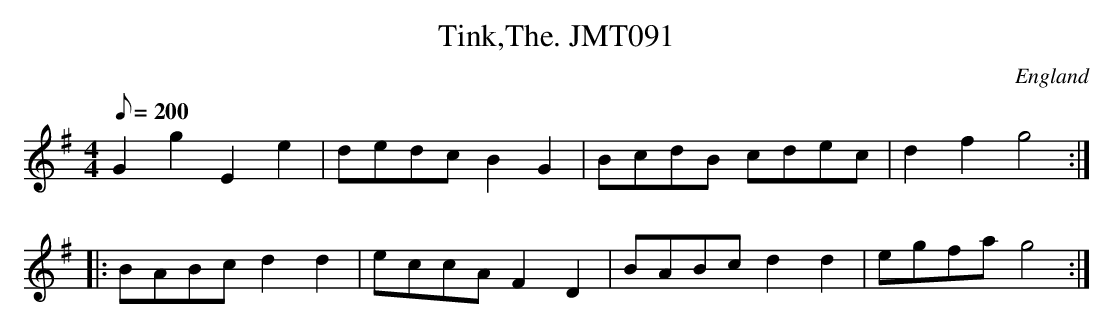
X:1
T:Tink,The. JMT091
M:4/4
L:1/8
Q:200
O:England
K:G
G2g2E2e2|dedcB2G2|BcdB cdec|d2f2g4:|!
|:BABcd2d2|eccAF2D2|BABcd2d2|egfag4:|]
